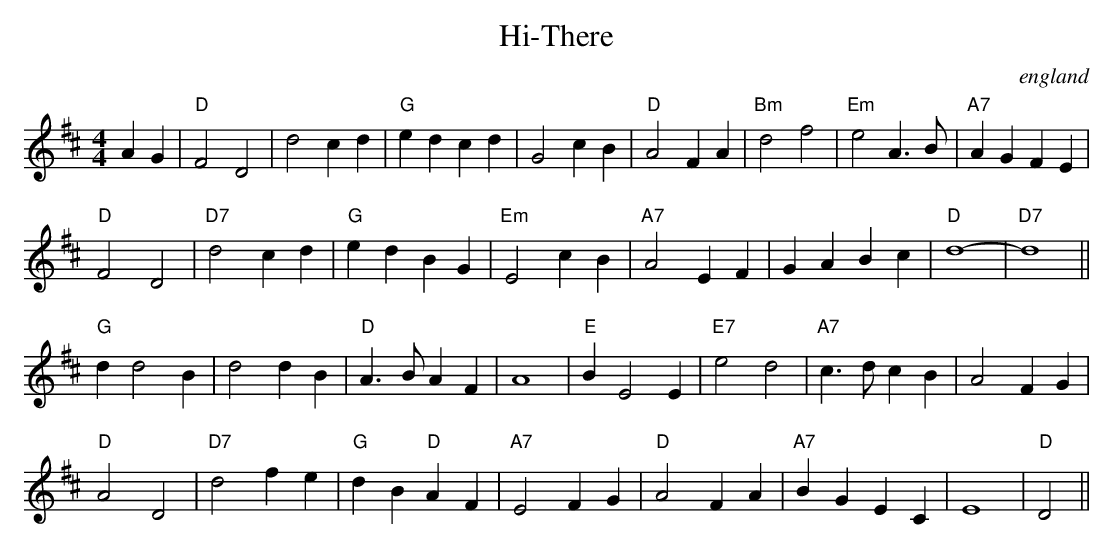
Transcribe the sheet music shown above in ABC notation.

X:1
T:Hi-There
O:england
M:4/4
L:1/4
K:D
AG |"D"F2 D2|d2 cd|"G"ed cd|G2 cB|"D"A2 FA|"Bm"d2 f2|"Em"e2 A3/2B/2|"A7"AG FE|
"D"F2 D2|"D7"d2 cd|"G"ed BG|"Em"E2 cB|"A7"A2 EF|GA Bc|"D"d4-|"D7"d4||
"G"dd2B|d2 dB|"D"A3/2B/2 AF|A4|"E"BE2E|"E7"e2 d2|"A7"c3/2d/2 cB|A2 FG|
"D"A2 D2|"D7"d2 fe|"G"dB "D"AF|"A7"E2 FG|"D"A2 FA|"A7"BG EC|E4|"D"D2 ||
